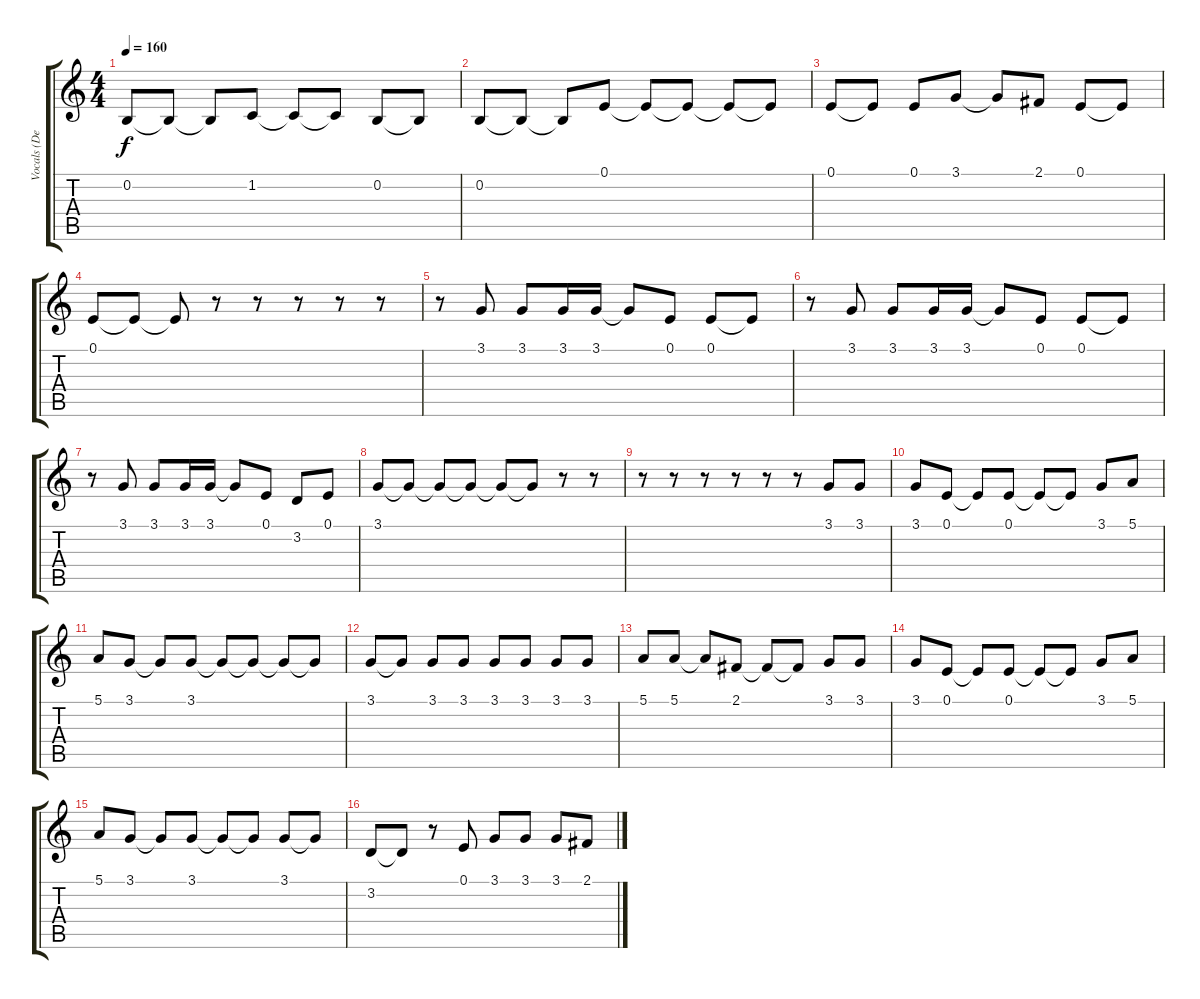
\track ("Vocals (Dexter)" "Vocals (De") {instrument oboe}
\staff {score tabs}
\tuning (E4 B3 G3 D3 A2 E2) {hide}
\ts (4 4)
\tempo 160
\clef g2
\ks c
0.2.8{dy f} 0.2{t}.8 0.2{t}.8 1.2.8 1.2{t}.8 1.2{t}.8 0.2.8 0.2{t}.8 |
0.2.8 0.2{t}.8 0.2{t}.8 0.1.8 0.1{t}.8 0.1{t}.8 0.1{t}.8 0.1{t}.8 |
0.1.8 0.1{t}.8 0.1.8 3.1.8 3.1{t}.8 2.1.8 0.1.8 0.1{t}.8 |
0.1.8 0.1{t}.8 0.1{t}.8 r.8 r.8 r.8 r.8 r.8 |
r.8 3.1.8 3.1.8 3.1.16 3.1.16 3.1{t}.8 0.1.8 0.1.8 0.1{t}.8 |
r.8 3.1.8 3.1.8 3.1.16 3.1.16 3.1{t}.8 0.1.8 0.1.8 0.1{t}.8 |
r.8 3.1.8 3.1.8 3.1.16 3.1.16 3.1{t}.8 0.1.8 3.2.8 0.1.8 |
3.1.8 3.1{t}.8 3.1{t}.8 3.1{t}.8 3.1{t}.8 3.1{t}.8 r.8 r.8 |
r.8 r.8 r.8 r.8 r.8 r.8 3.1.8 3.1.8 |
3.1.8 0.1.8 0.1{t}.8 0.1.8 0.1{t}.8 0.1{t}.8 3.1.8 5.1.8 |
5.1.8 3.1.8 3.1{t}.8 3.1.8 3.1{t}.8 3.1{t}.8 3.1{t}.8 3.1{t}.8 |
3.1.8 3.1{t}.8 3.1.8 3.1.8 3.1.8 3.1.8 3.1.8 3.1.8 |
5.1.8 5.1.8 5.1{t}.8 2.1.8 2.1{t}.8 2.1{t}.8 3.1.8 3.1.8 |
3.1.8 0.1.8 0.1{t}.8 0.1.8 0.1{t}.8 0.1{t}.8 3.1.8 5.1.8 |
5.1.8 3.1.8 3.1{t}.8 3.1.8 3.1{t}.8 3.1{t}.8 3.1.8 3.1{t}.8 |
3.2.8 3.2{t}.8 r.8 0.1.8 3.1.8 3.1.8 3.1.8 2.1.8
